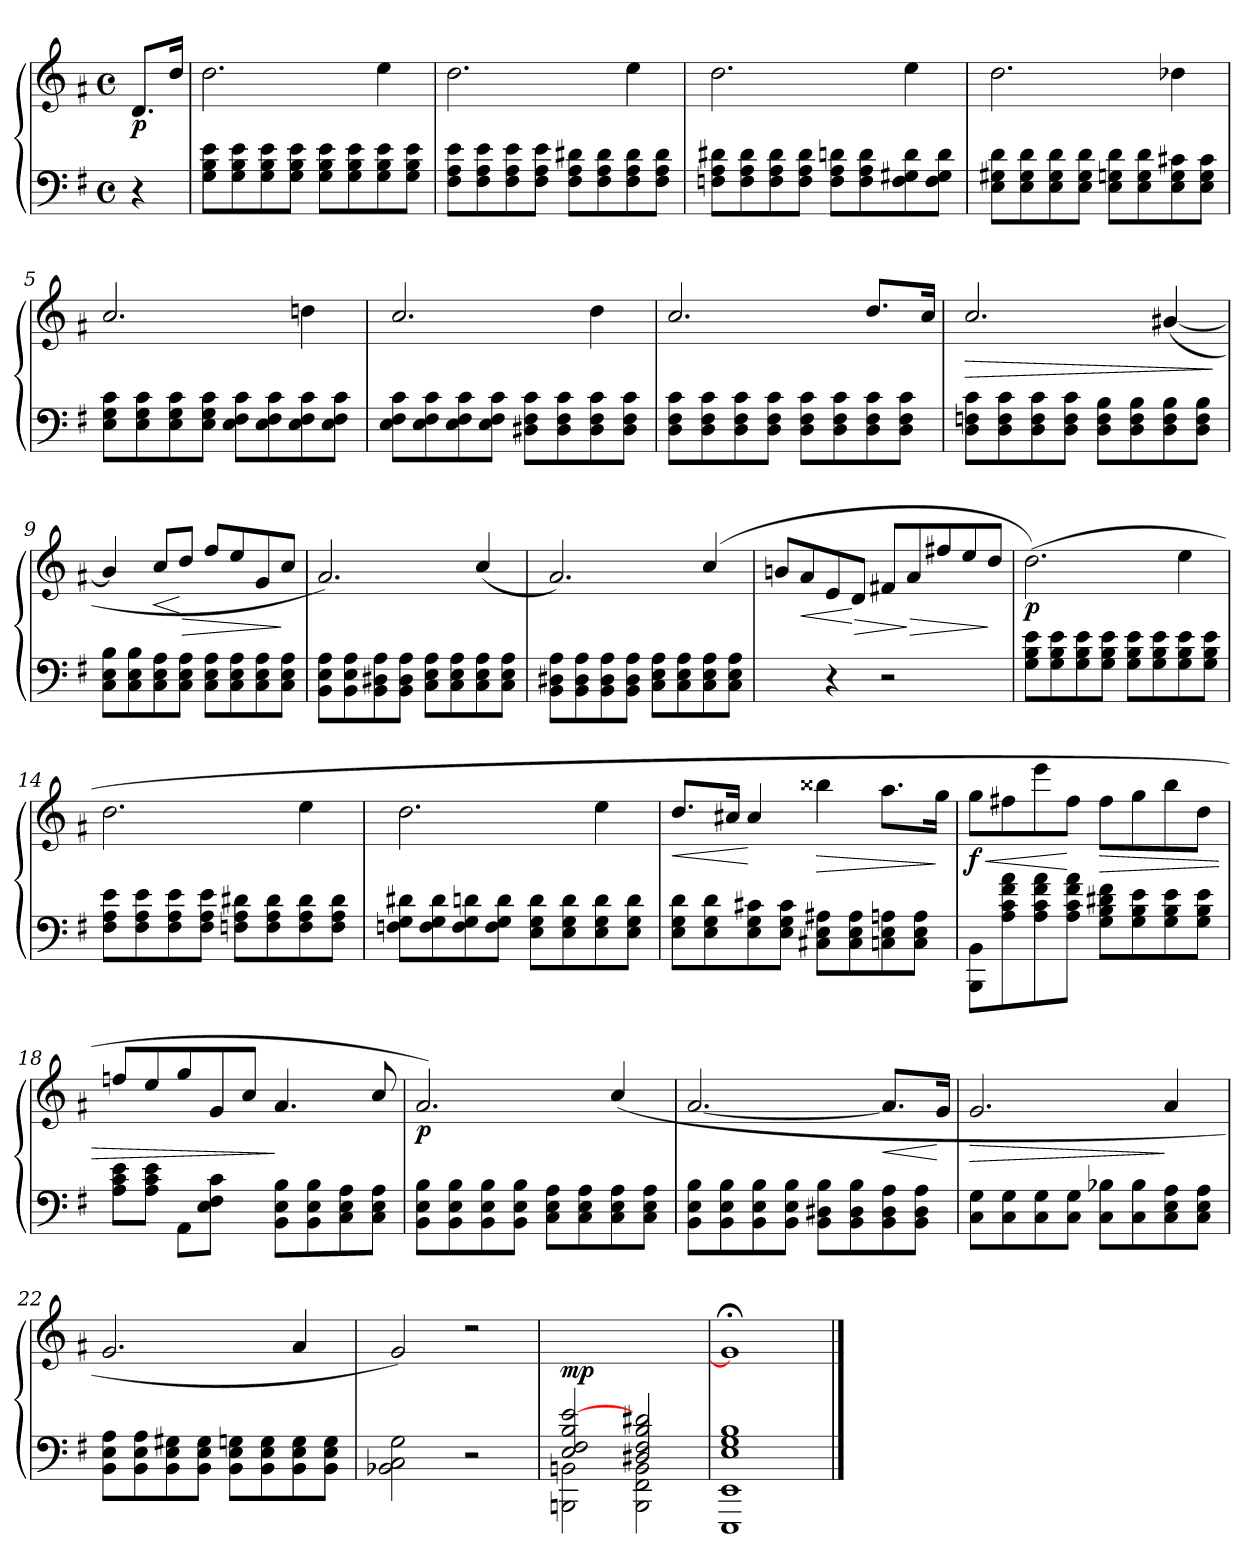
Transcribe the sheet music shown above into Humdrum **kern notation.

**kern	**kern	**dynam
*part1	*part1	*part1
*staff2	*staff1	*staff1/2
*clefF4	*clefG3	*
*k[f#]	*k[f#]	*
*M4/4	*M4/4	*
*met(c)	*met(c)	*
=	=	=
!	!	!LO:DY:b
4r	8.B/L	p
.	16b/Jk	.
=1	=1	=1
8G\ 8B\ 8e\L	2.b\	.
8G\ 8B\ 8e\	.	.
8G\ 8B\ 8e\	.	.
8G\ 8B\ 8e\J	.	.
8G\ 8B\ 8e\L	.	.
8G\ 8B\ 8e\	.	.
8G\ 8B\ 8e\	4cc\	.
8G\ 8B\ 8e\J	.	.
=2	=2	=2
8F#\ 8A\ 8e\L	2.b\	.
8F#\ 8A\ 8e\	.	.
8F#\ 8A\ 8e\	.	.
8F#\ 8A\ 8e\J	.	.
8F#\ 8A\ 8d#X\L	.	.
8F#\ 8A\ 8d#\	.	.
8F#\ 8A\ 8d#\	4cc\	.
8F#\ 8A\ 8d#\J	.	.
=3	=3	=3
8Fn\ 8A\ 8d#X\L	2.b\	.
8F\ 8A\ 8d#\	.	.
8F\ 8A\ 8d#\	.	.
8F\ 8A\ 8d#\J	.	.
8F\ 8A\ 8dn\L	.	.
8F\ 8A\ 8d\	.	.
8F\ 8G#X\ 8d\	4cc\	.
8F\ 8G#\ 8d\J	.	.
!!LO:LB:g=z
=4	=4	=4
8E\ 8G#X\ 8d\L	2.b\	.
8E\ 8G#\ 8d\	.	.
8E\ 8G#\ 8d\	.	.
8E\ 8G#\ 8d\J	.	.
8E\ 8Gn\ 8d\L	.	.
8E\ 8G\ 8d\	.	.
8E\ 8G\ 8c#X\	4b-X\	.
8E\ 8G\ 8c#\J	.	.
=5	=5	=5
8E\ 8G\ 8c\L	2.a/	.
8E\ 8G\ 8c\	.	.
8E\ 8G\ 8c\	.	.
8E\ 8G\ 8c\J	.	.
8E\ 8F#\ 8c\L	.	.
8E\ 8F#\ 8c\	.	.
8E\ 8F#\ 8c\	4bn\	.
8E\ 8F#\ 8c\J	.	.
=6	=6	=6
8E\ 8F#\ 8c\L	2.a/	.
8E\ 8F#\ 8c\	.	.
8E\ 8F#\ 8c\	.	.
8E\ 8F#\ 8c\J	.	.
8D#X\ 8F#\ 8c\L	.	.
8D#\ 8F#\ 8c\	.	.
8D#\ 8F#\ 8c\	4b\	.
8D#\ 8F#\ 8c\J	.	.
=7	=7	=7
8D\ 8F#\ 8c\L	2.a/	.
8D\ 8F#\ 8c\	.	.
8D\ 8F#\ 8c\	.	.
8D\ 8F#\ 8c\J	.	.
8D\ 8F#\ 8c\L	.	.
8D\ 8F#\ 8c\	.	.
8D\ 8F#\ 8c\	8.b/L	.
8D\ 8F#\ 8c\J	.	.
.	16a/Jk	.
!!LO:LB:g=z
=8	=8	=8
!	!	!LO:HP:b
8D\ 8Fn\ 8c\L	2.a/	>
8D\ 8F\ 8c\	.	.
8D\ 8F\ 8c\	.	.
8D\ 8F\ 8c\J	.	.
8D\ 8F\ 8B\L	.	.
8D\ 8F\ 8B\	.	.
8D\ 8F\ 8B\	(>[<4g#X/	.
8D\ 8F\ 8B\J	.	.
.	.	]
=9	=9	=9
8C\ 8E\ 8B\L	4g#/]	.
8C\ 8E\ 8B\	.	.
!	!	!LO:HP:b
8C\ 8E\ 8A\	8a/L	<
!	!	!LO:HP:n=1:b
8C\ 8E\ 8A\J	8b/J	[ >
8C\ 8E\ 8A\L	8dd/L	.
8C\ 8E\ 8A\	8cc/	.
8C\ 8E\ 8A\	8e/	.
8C\ 8E\ 8A\J	8a/J	]
=10	=10	=10
8BB\ 8E\ 8A\L	2.f#/)	.
8BB\ 8E\ 8A\	.	.
8BB\ 8D#X\ 8A\	.	.
8BB\ 8D#\ 8A\J	.	.
8C\ 8E\ 8A\L	.	.
8C\ 8E\ 8A\	.	.
8C\ 8E\ 8A\	(<4a/	.
8C\ 8E\ 8A\J	.	.
=11	=11	=11
8BB\ 8D#X\ 8A\L	2.f#/)	.
8BB\ 8D#\ 8A\	.	.
8BB\ 8D#\ 8A\	.	.
8BB\ 8D#\ 8A\J	.	.
8C\ 8E\ 8A\L	.	.
8C\ 8E\ 8A\	.	.
8C\ 8E\ 8A\	(<(4a/	.
8C\ 8E\ 8A\J	.	.
!!LO:LB:g=z
=12	=12	=12
4ryy	8gn/L	.
!	!	!LO:HP:b
.	8f#/	<
4r	8c/	.
!	!	!LO:HP:n=1:b
.	8B/J	[ >
2rE	8d#X/L	.
!	!	!LO:HP:n=1:b
.	8f#/	] >
.	8dd#/	.
.	8cc/	.
8ryy	8b/J	]
=13	=13	=13
!	!	!LO:DY:b
8G\ 8B\ 8e\L	(>2.b\)	p
8G\ 8B\ 8e\	.	.
8G\ 8B\ 8e\	.	.
8G\ 8B\ 8e\J	.	.
8G\ 8B\ 8e\L	.	.
8G\ 8B\ 8e\	.	.
8G\ 8B\ 8e\	4cc\	.
8G\ 8B\ 8e\J	.	.
=14	=14	=14
8F#\ 8A\ 8e\L	2.b\	.
8F#\ 8A\ 8e\	.	.
8F#\ 8A\ 8e\	.	.
8F#\ 8A\ 8e\J	.	.
8Fn\ 8A\ 8d#X\L	.	.
8F\ 8A\ 8d#\	.	.
8F\ 8A\ 8d#\	4cc\	.
8F\ 8A\ 8d#\J	.	.
=15	=15	=15
8Fn\ 8G\ 8d#X\L	2.b\	.
8F\ 8G\ 8d#\	.	.
8F\ 8G\ 8dn\	.	.
8F\ 8G\ 8d\J	.	.
8E\ 8G\ 8d\L	.	.
8E\ 8G\ 8d\	.	.
8E\ 8G\ 8d\	4cc\	.
8E\ 8G\ 8d\J	.	.
!!LO:LB:g=z
=16	=16	=16
!	!	!LO:HP:b
8E\ 8G\ 8d\L	8.b/L	<
8E\ 8G\ 8d\	.	.
.	16a#X/Jk	.
8E\ 8G\ 8c#X\	4a#/	[
8E\ 8G\ 8c#\J	.	.
!	!	!LO:HP:b
8C#X\ 8E\ 8A#X\L	4gg##X\	>
8C#\ 8E\ 8A#\	.	.
8Cn\ 8E\ 8An\	8.ff#\L	.
8C\ 8E\ 8A\J	.	.
.	16ee\Jk	]
=17	=17	=17
!	!	!LO:HP:b
!	!	!LO:DY:n=1:b
8BBB\ 8BB\L	8ee\L	< f
8A\ 8c\ 8f#\ 8a\	8dd#X\	.
8A\ 8c\ 8f#\ 8a\	8ccc\	.
8A\ 8c\ 8f#\ 8a\J	8dd#\J	[
!	!	!LO:HP:b
8G\ 8B\ 8d#X\ 8f#\L	8dd#\L	>
8G\ 8B\ 8e\	8ee\	.
8G\ 8B\ 8e\	8gg\	.
8G\ 8B\ 8e\J	8b\J	.
=18	=18	=18
8A\ 8c\ 8e\L	8ddn/L	.
8A\ 8c\ 8e\J	8cc/	.
8AA\L	8ee/	.
8E\ 8F#\ 8c\J	8e/	.
8ryy	8a/J	.
8BB\ 8E\ 8B\L	4.f#/	]
8BB\ 8E\ 8B\	.	.
8C\ 8E\ 8A\	.	.
8C\ 8E\ 8A\J	8a/	.
=19	=19	=19
!	!	!LO:DY:b
8BB\ 8E\ 8B\L	2.f#/)	p
8BB\ 8E\ 8B\	.	.
8BB\ 8E\ 8B\	.	.
8BB\ 8E\ 8B\J	.	.
8C\ 8E\ 8A\L	.	.
8C\ 8E\ 8A\	.	.
8C\ 8E\ 8A\	((>4a/	.
8C\ 8E\ 8A\J	.	.
!!LO:LB:g=z
=20	=20	=20
8BB\ 8E\ 8B\L	[<2.f#/	.
8BB\ 8E\ 8B\	.	.
8BB\ 8E\ 8B\	.	.
8BB\ 8E\ 8B\J	.	.
8BB\ 8D#X\ 8B\L	.	.
8BB\ 8D#\ 8B\	.	.
!	!	!LO:HP:b
8BB\ 8D#\ 8A\	8.f#/L]	<
8BB\ 8D#\ 8A\J	.	.
.	16e/Jk	[
=21	=21	=21
!	!	!LO:HP:b
8C\ 8G\L	2.e/	>
8C\ 8G\	.	.
8C\ 8G\	.	.
8C\ 8G\J	.	.
8C\ 8B-X\L	.	.
8C\ 8B-\	.	.
8C\ 8E\ 8A\	4f#/	]
8C\ 8E\ 8A\J	.	.
=22	=22	=22
8BB\ 8E\ 8A\L	2.e/	.
8BB\ 8E\ 8A\	.	.
8BB\ 8E\ 8G#X\	.	.
8BB\ 8E\ 8G#\J	.	.
8BB\ 8E\ 8Gn\L	.	.
8BB\ 8E\ 8G\	.	.
8BB\ 8E\ 8G\	4f#/	.
8BB\ 8E\ 8G\J	.	.
=23	=23	=23
2BB-X\ 2C\ 2G\	2e/)	.
2rE	2rcc	.
=24	=24	=24
*^	*	*
!	!	!	!LO:DY:a=2
2E/ 2F#/ 2B/ [>2e/	2BBBn\ 2BBn\	1ryy	mp
2D#X/ 2F#/ 2B/ 2d#X/	2BBB\ 2FF#\ 2BB\	.	.
=25	=25	=25	=25
*	*^	*	*
1E 1G 1B	1EE	1EEE	1e;<]	.
*v	*v	*v	*	*
==	==	==
*-	*-	*-
